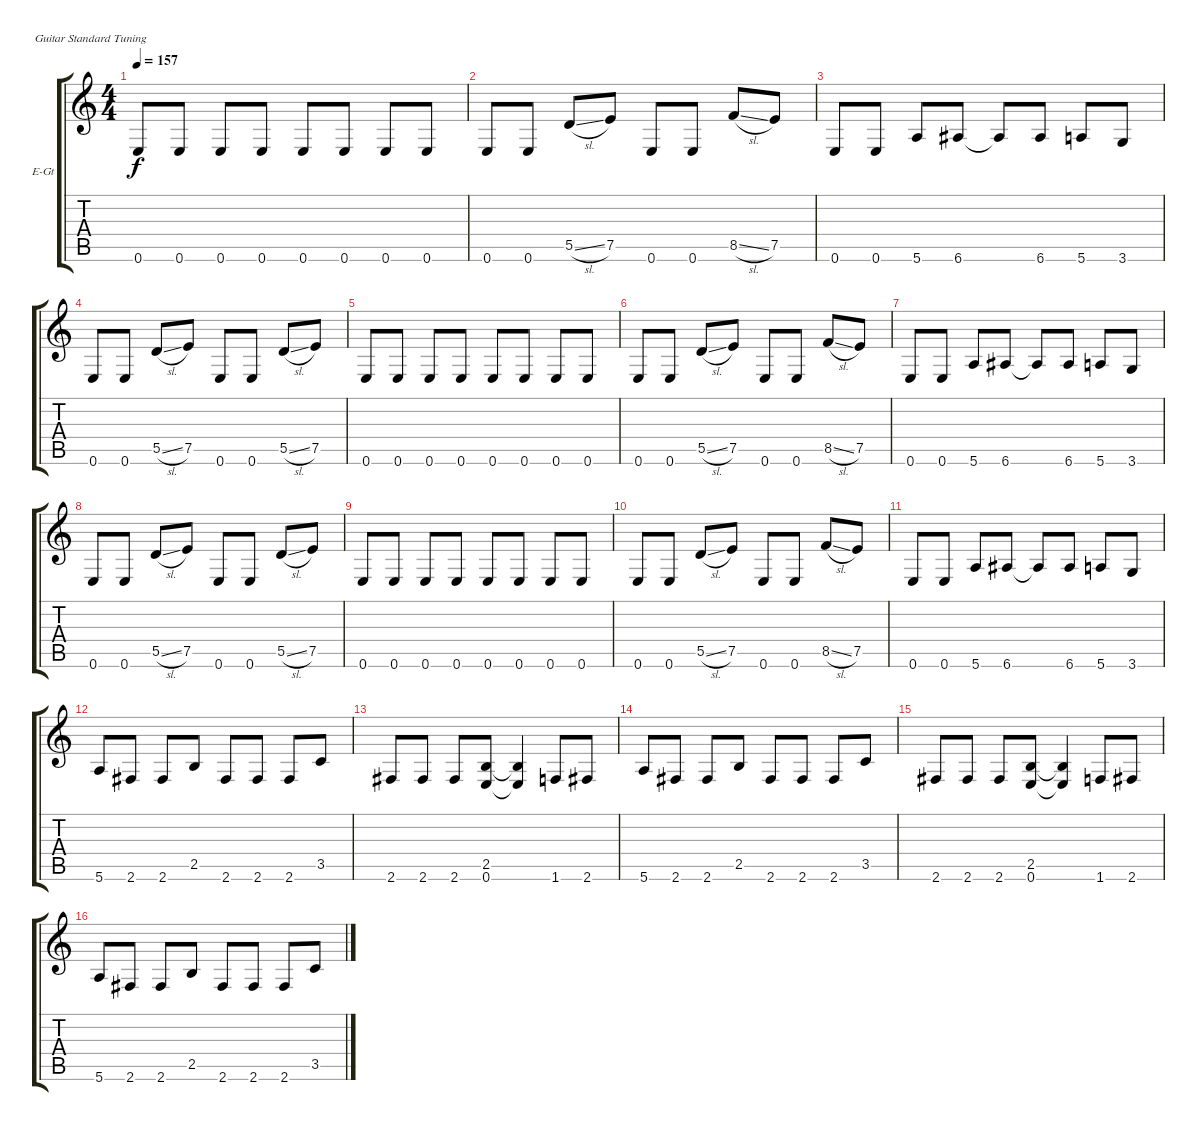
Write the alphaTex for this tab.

\defaultSystemsLayout 4
\bracketExtendMode groupsimilarinstruments
\firstSystemTrackNameOrientation horizontal
\otherSystemsTrackNameOrientation horizontal
\track ("Al" "E-Gt") {instrument distortionguitar}
\staff {score tabs}
\tuning (E4 B3 G3 D3 A2 E2)
\ts (4 4)
\tempo 157
\clef g2
\ks c
0.6.8{dy f} 0.6.8 0.6.8 0.6.8 0.6.8 0.6.8 0.6.8 0.6.8 |
0.6.8 0.6.8 5.5{sl}.8 7.5.8 0.6.8 0.6.8 8.5{sl}.8 7.5.8 |
0.6.8 0.6.8 5.6.8 6.6.8 6.6{t}.8 6.6.8 5.6.8 3.6.8 |
0.6.8 0.6.8 5.5{sl}.8 7.5.8 0.6.8 0.6.8 5.5{sl}.8 7.5.8 |
0.6.8 0.6.8 0.6.8 0.6.8 0.6.8 0.6.8 0.6.8 0.6.8 |
0.6.8 0.6.8 5.5{sl}.8 7.5.8 0.6.8 0.6.8 8.5{sl}.8 7.5.8 |
0.6.8 0.6.8 5.6.8 6.6.8 6.6{t}.8 6.6.8 5.6.8 3.6.8 |
0.6.8 0.6.8 5.5{sl}.8 7.5.8 0.6.8 0.6.8 5.5{sl}.8 7.5.8 |
0.6.8 0.6.8 0.6.8 0.6.8 0.6.8 0.6.8 0.6.8 0.6.8 |
0.6.8 0.6.8 5.5{sl}.8 7.5.8 0.6.8 0.6.8 8.5{sl}.8 7.5.8 |
0.6.8 0.6.8 5.6.8 6.6.8 6.6{t}.8 6.6.8 5.6.8 3.6.8 |
5.6.8 2.6.8 2.6.8 2.5.8 2.6.8 2.6.8 2.6.8 3.5.8 |
2.6.8 2.6.8 2.6.8 (2.5 0.6).8 (2.5{t} 0.6{t}).4 1.6.8 2.6.8 |
5.6.8 2.6.8 2.6.8 2.5.8 2.6.8 2.6.8 2.6.8 3.5.8 |
2.6.8 2.6.8 2.6.8 (2.5 0.6).8 (2.5{t} 0.6{t}).4 1.6.8 2.6.8 |
5.6.8 2.6.8 2.6.8 2.5.8 2.6.8 2.6.8 2.6.8 3.5.8
